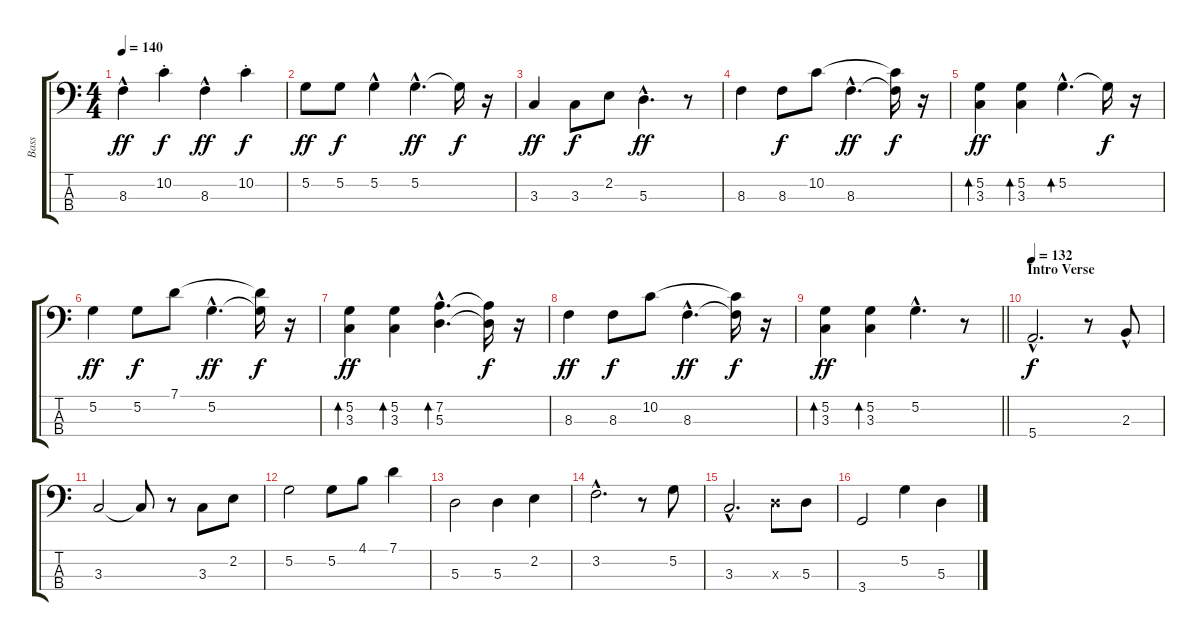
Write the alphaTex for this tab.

\track ("Bass" "Bass") {instrument electricbassfinger}
\staff {score tabs}
\tuning (G2 D2 A1 E1) {hide}
\ts (4 4)
\tempo 140
\clef f4
\ks c
8.3{hac}.4{dy ff} 10.2{st}.4{dy f} 8.3{hac}.4{dy ff} 10.2{st}.4{dy f} |
5.2.8{dy ff} 5.2.8{dy f} 5.2{hac}.4 5.2{hac}.4{d dy ff} 5.2{t}.16{dy f} r.16 |
3.3.4{dy ff} 3.3.8{dy f} 2.2.8 5.3{hac}.4{d dy ff} r.8 |
8.3.4 8.3.8{dy f} 10.2.8 8.3{hac}.4{d dy ff} (10.2{t} 8.3{t}).16{dy f} r.16 |
(5.2 3.3).4{bd 60 dy ff} (5.2 3.3).4{bd 60} 5.2{hac}.4{d bd 60} 5.2{t}.16{dy f} r.16 |
5.2.4{dy ff} 5.2.8{dy f} 7.1.8 5.2{hac}.4{d dy ff} (7.1{t} 5.2{t}).16{dy f} r.16 |
(5.2 3.3).4{bd 60 dy ff} (5.2 3.3).4{bd 60} (7.2{hac} 5.3{hac}).4{d bd 60} (7.2{t} 5.3{t}).16{dy f} r.16 |
8.3.4{dy ff} 8.3.8{dy f} 10.2.8 8.3{hac}.4{d dy ff} (10.2{t} 8.3{t}).16{dy f} r.16 |
\barLineRight lightlight
(5.2 3.3).4{bd 60 dy ff} (5.2 3.3).4{bd 60} 5.2{hac}.4{d} r.8 |
\section ("" "Intro Verse")
\tempo 132
5.4{hac}.2{d dy f} r.8 2.3{hac}.8 |
3.3.2 3.3{t}.8 r.8 3.3.8 2.2.8 |
5.2.2 5.2.8 4.1.8 7.1.4 |
5.3.2 5.3.4 2.2.4 |
3.2{hac}.2{d} r.8 5.2.8 |
3.3{hac}.2{d} 5.3{x}.8 5.3.8 |
3.4.2 5.2.4 5.3.4
